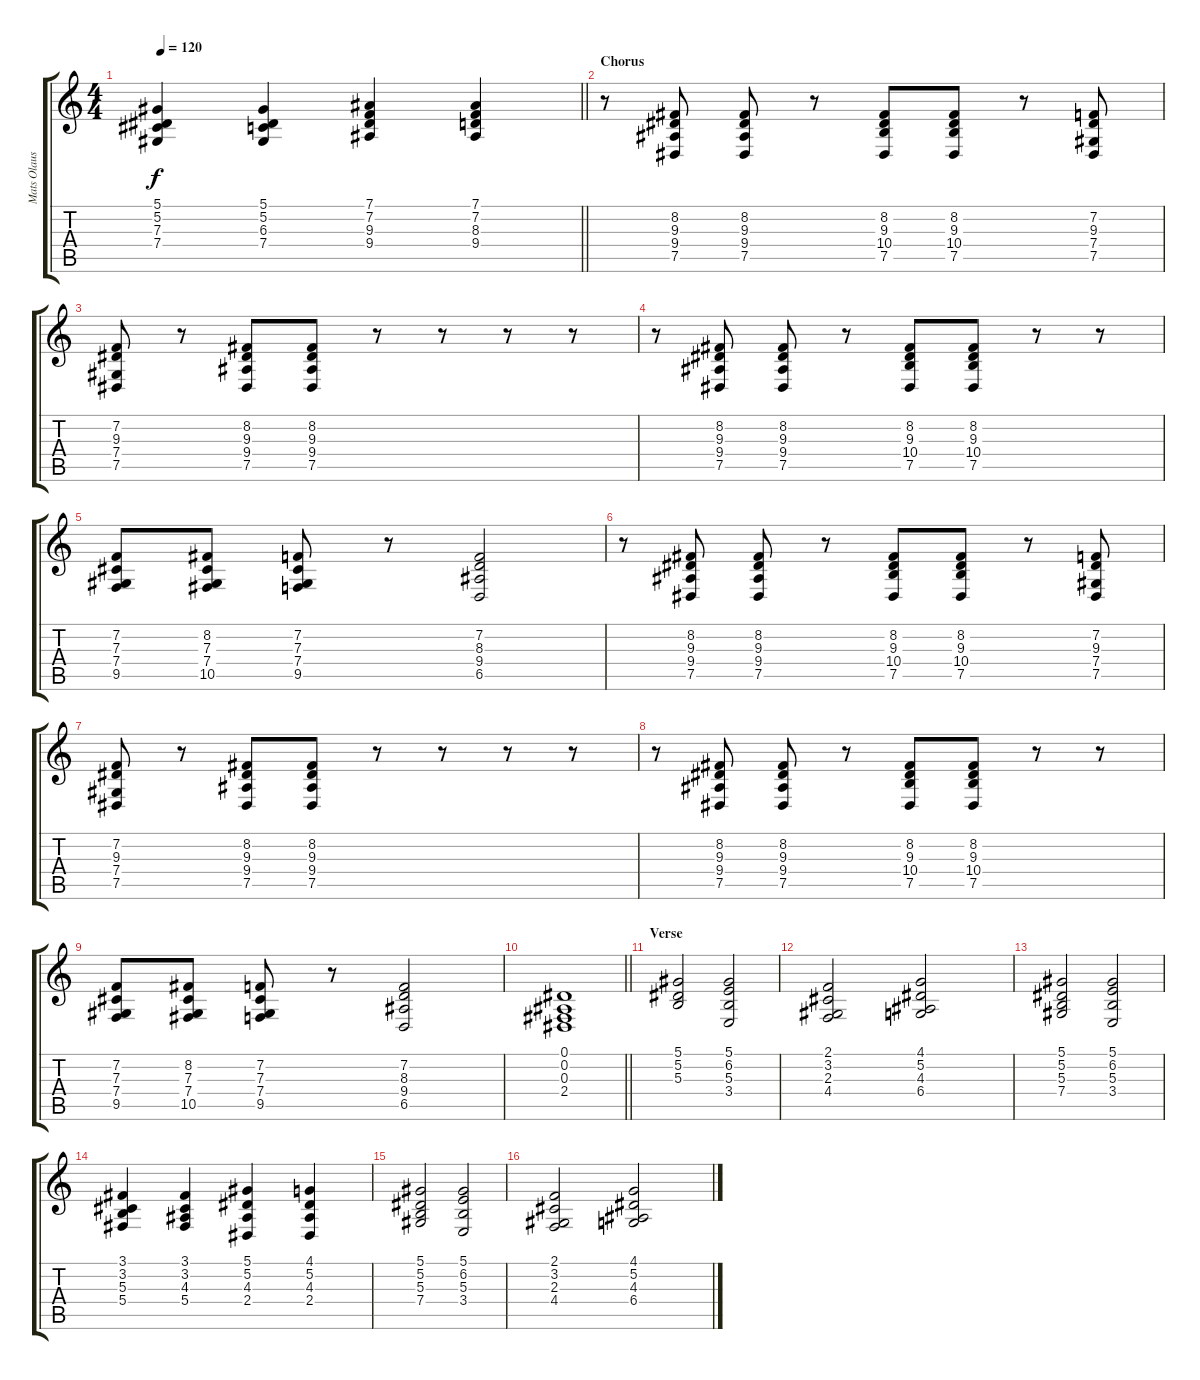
\track ("Mats Olausson" "Mats Olaus") {instrument stringensemble1}
\staff {score tabs}
\tuning (Eb4 Bb3 Gb3 Db3 Ab2 Eb2) {hide}
\ts (4 4)
\tempo 120
\clef g2
\barLineRight lightlight
\ks c
(5.1 5.2 7.3 7.4).4{dy f} (5.1 5.2 6.3 7.4).4 (7.1 7.2 9.3 9.4).4 (7.1 7.2 8.3 9.4).4 |
\section ("" "Chorus")
r.8 (8.2 9.3 9.4 7.5).8 (8.2 9.3 9.4 7.5).8 r.8 (8.2 9.3 10.4 7.5).8 (8.2 9.3 10.4 7.5).8 r.8 (7.2 9.3 7.4 7.5).8 |
(7.2 9.3 7.4 7.5).8 r.8 (8.2 9.3 9.4 7.5).8 (8.2 9.3 9.4 7.5).8 r.8 r.8 r.8 r.8 |
r.8 (8.2 9.3 9.4 7.5).8 (8.2 9.3 9.4 7.5).8 r.8 (8.2 9.3 10.4 7.5).8 (8.2 9.3 10.4 7.5).8 r.8 r.8 |
(7.2 7.3 7.4 9.5).8 (8.2 7.3 7.4 10.5).8 (7.2 7.3 7.4 9.5).8 r.8 (7.2 8.3 9.4 6.5).2 |
r.8 (8.2 9.3 9.4 7.5).8 (8.2 9.3 9.4 7.5).8 r.8 (8.2 9.3 10.4 7.5).8 (8.2 9.3 10.4 7.5).8 r.8 (7.2 9.3 7.4 7.5).8 |
(7.2 9.3 7.4 7.5).8 r.8 (8.2 9.3 9.4 7.5).8 (8.2 9.3 9.4 7.5).8 r.8 r.8 r.8 r.8 |
r.8 (8.2 9.3 9.4 7.5).8 (8.2 9.3 9.4 7.5).8 r.8 (8.2 9.3 10.4 7.5).8 (8.2 9.3 10.4 7.5).8 r.8 r.8 |
(7.2 7.3 7.4 9.5).8 (8.2 7.3 7.4 10.5).8 (7.2 7.3 7.4 9.5).8 r.8 (7.2 8.3 9.4 6.5).2 |
\barLineRight lightlight
(0.1 0.2 0.3 2.4).1 |
\section ("" "Verse")
(5.1 5.2 5.3).2 (5.1 6.2 5.3 3.4).2 |
(2.1 3.2 2.3 4.4).2 (4.1 5.2 4.3 6.4).2 |
(5.1 5.2 5.3 7.4).2 (5.1 6.2 5.3 3.4).2 |
(3.1 3.2 5.3 5.4).4 (3.1 3.2 4.3 5.4).4 (5.1 5.2 4.3 2.4).4 (4.1 5.2 4.3 2.4).4 |
(5.1 5.2 5.3 7.4).2 (5.1 6.2 5.3 3.4).2 |
(2.1 3.2 2.3 4.4).2 (4.1 5.2 4.3 6.4).2
